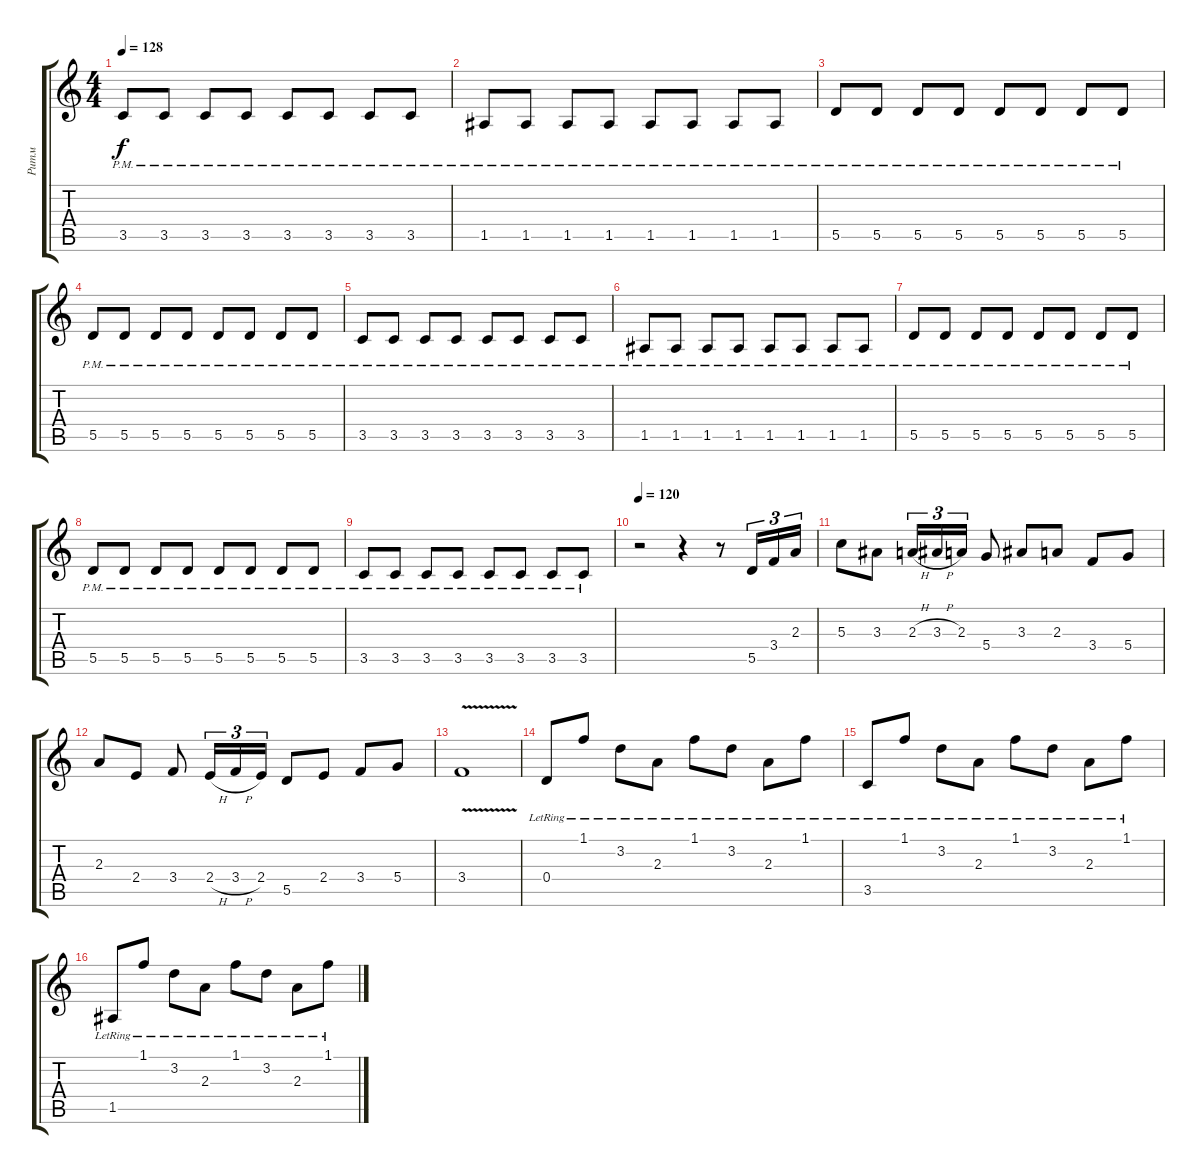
\track ("Ритм" "Ритм") {instrument acousticguitarsteel}
\staff {score tabs}
\tuning (E4 B3 G3 D3 A2 E2) {hide}
\ts (4 4)
\tempo 128
\clef g2
\ks c
3.5{pm}.8{dy f} 3.5{pm}.8 3.5{pm}.8 3.5{pm}.8 3.5{pm}.8 3.5{pm}.8 3.5{pm}.8 3.5{pm}.8 |
1.5{pm}.8 1.5{pm}.8 1.5{pm}.8 1.5{pm}.8 1.5{pm}.8 1.5{pm}.8 1.5{pm}.8 1.5{pm}.8 |
5.5{pm}.8 5.5{pm}.8 5.5{pm}.8 5.5{pm}.8 5.5{pm}.8 5.5{pm}.8 5.5{pm}.8 5.5{pm}.8 |
5.5{pm}.8 5.5{pm}.8 5.5{pm}.8 5.5{pm}.8 5.5{pm}.8 5.5{pm}.8 5.5{pm}.8 5.5{pm}.8 |
3.5{pm}.8 3.5{pm}.8 3.5{pm}.8 3.5{pm}.8 3.5{pm}.8 3.5{pm}.8 3.5{pm}.8 3.5{pm}.8 |
1.5{pm}.8 1.5{pm}.8 1.5{pm}.8 1.5{pm}.8 1.5{pm}.8 1.5{pm}.8 1.5{pm}.8 1.5{pm}.8 |
5.5{pm}.8 5.5{pm}.8 5.5{pm}.8 5.5{pm}.8 5.5{pm}.8 5.5{pm}.8 5.5{pm}.8 5.5{pm}.8 |
5.5{pm}.8 5.5{pm}.8 5.5{pm}.8 5.5{pm}.8 5.5{pm}.8 5.5{pm}.8 5.5{pm}.8 5.5{pm}.8 |
3.5{pm}.8 3.5{pm}.8 3.5{pm}.8 3.5{pm}.8 3.5{pm}.8 3.5{pm}.8 3.5{pm}.8 3.5{pm}.8 |
\tempo 120
r.2 r.4{instrument acousticguitarsteel} r.8 5.5.16{tu (3 2)} 3.4.16{tu (3 2)} 2.3.16{tu (3 2)} |
5.3.8 3.3.8 2.3{h}.16{tu (3 2)} 3.3{h}.16{tu (3 2)} 2.3.16{tu (3 2)} 5.4.8 3.3.8 2.3.8 3.4.8 5.4.8 |
2.3.8 2.4.8 3.4.8 2.4{h}.16{tu (3 2)} 3.4{h}.16{tu (3 2)} 2.4.16{tu (3 2)} 5.5.8 2.4.8 3.4.8 5.4.8 |
3.4{v}.1 |
0.4{lr}.8 1.1{lr}.8 3.2{lr}.8 2.3{lr}.8 1.1{lr}.8 3.2{lr}.8 2.3{lr}.8 1.1{lr}.8 |
3.5{lr}.8 1.1{lr}.8 3.2{lr}.8 2.3{lr}.8 1.1{lr}.8 3.2{lr}.8 2.3{lr}.8 1.1{lr}.8 |
1.5{lr}.8 1.1{lr}.8 3.2{lr}.8 2.3{lr}.8 1.1{lr}.8 3.2{lr}.8 2.3{lr}.8 1.1{lr}.8
